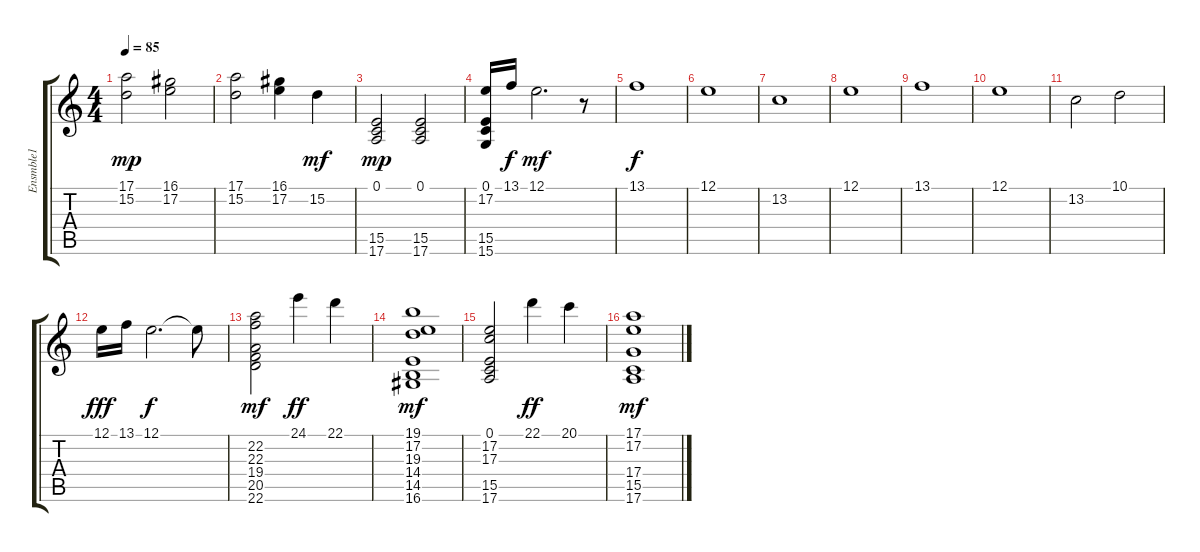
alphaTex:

\track ("Ensmble1" "Ensmble1") {instrument stringensemble1}
\staff {score tabs}
\tuning (E4 B3 G3 D3 A2 E2) {hide}
\ts (4 4)
\tempo 85
\clef g2
\ks c
(17.1 15.2).2{dy mp} (16.1 17.2).2 |
(17.1 15.2).2 (16.1 17.2).4 15.2.4{dy mf} |
(0.1 15.5 17.6).2{dy mp} (0.1 15.5 17.6).2 |
(0.1 17.2 15.5 15.6).16 13.1.16{dy f} 12.1.2{d dy mf} r.8 |
13.1.1{dy f} |
12.1.1 |
13.2.1 |
12.1.1 |
13.1.1 |
12.1.1 |
13.2.2 10.1.2 |
12.1.16{dy fff} 13.1.16 12.1.2{d dy f} 12.1{t}.8 |
(22.2 22.3 19.4 20.5 22.6).2{dy mf} 24.1.4{dy ff} 22.1.4 |
(19.1 17.2 19.3 14.4 14.5 16.6).1{dy mf} |
(0.1 17.2 17.3 15.5 17.6).2 22.1.4{dy ff} 20.1.4 |
(17.1 17.2 17.4 15.5 17.6).1{dy mf}
